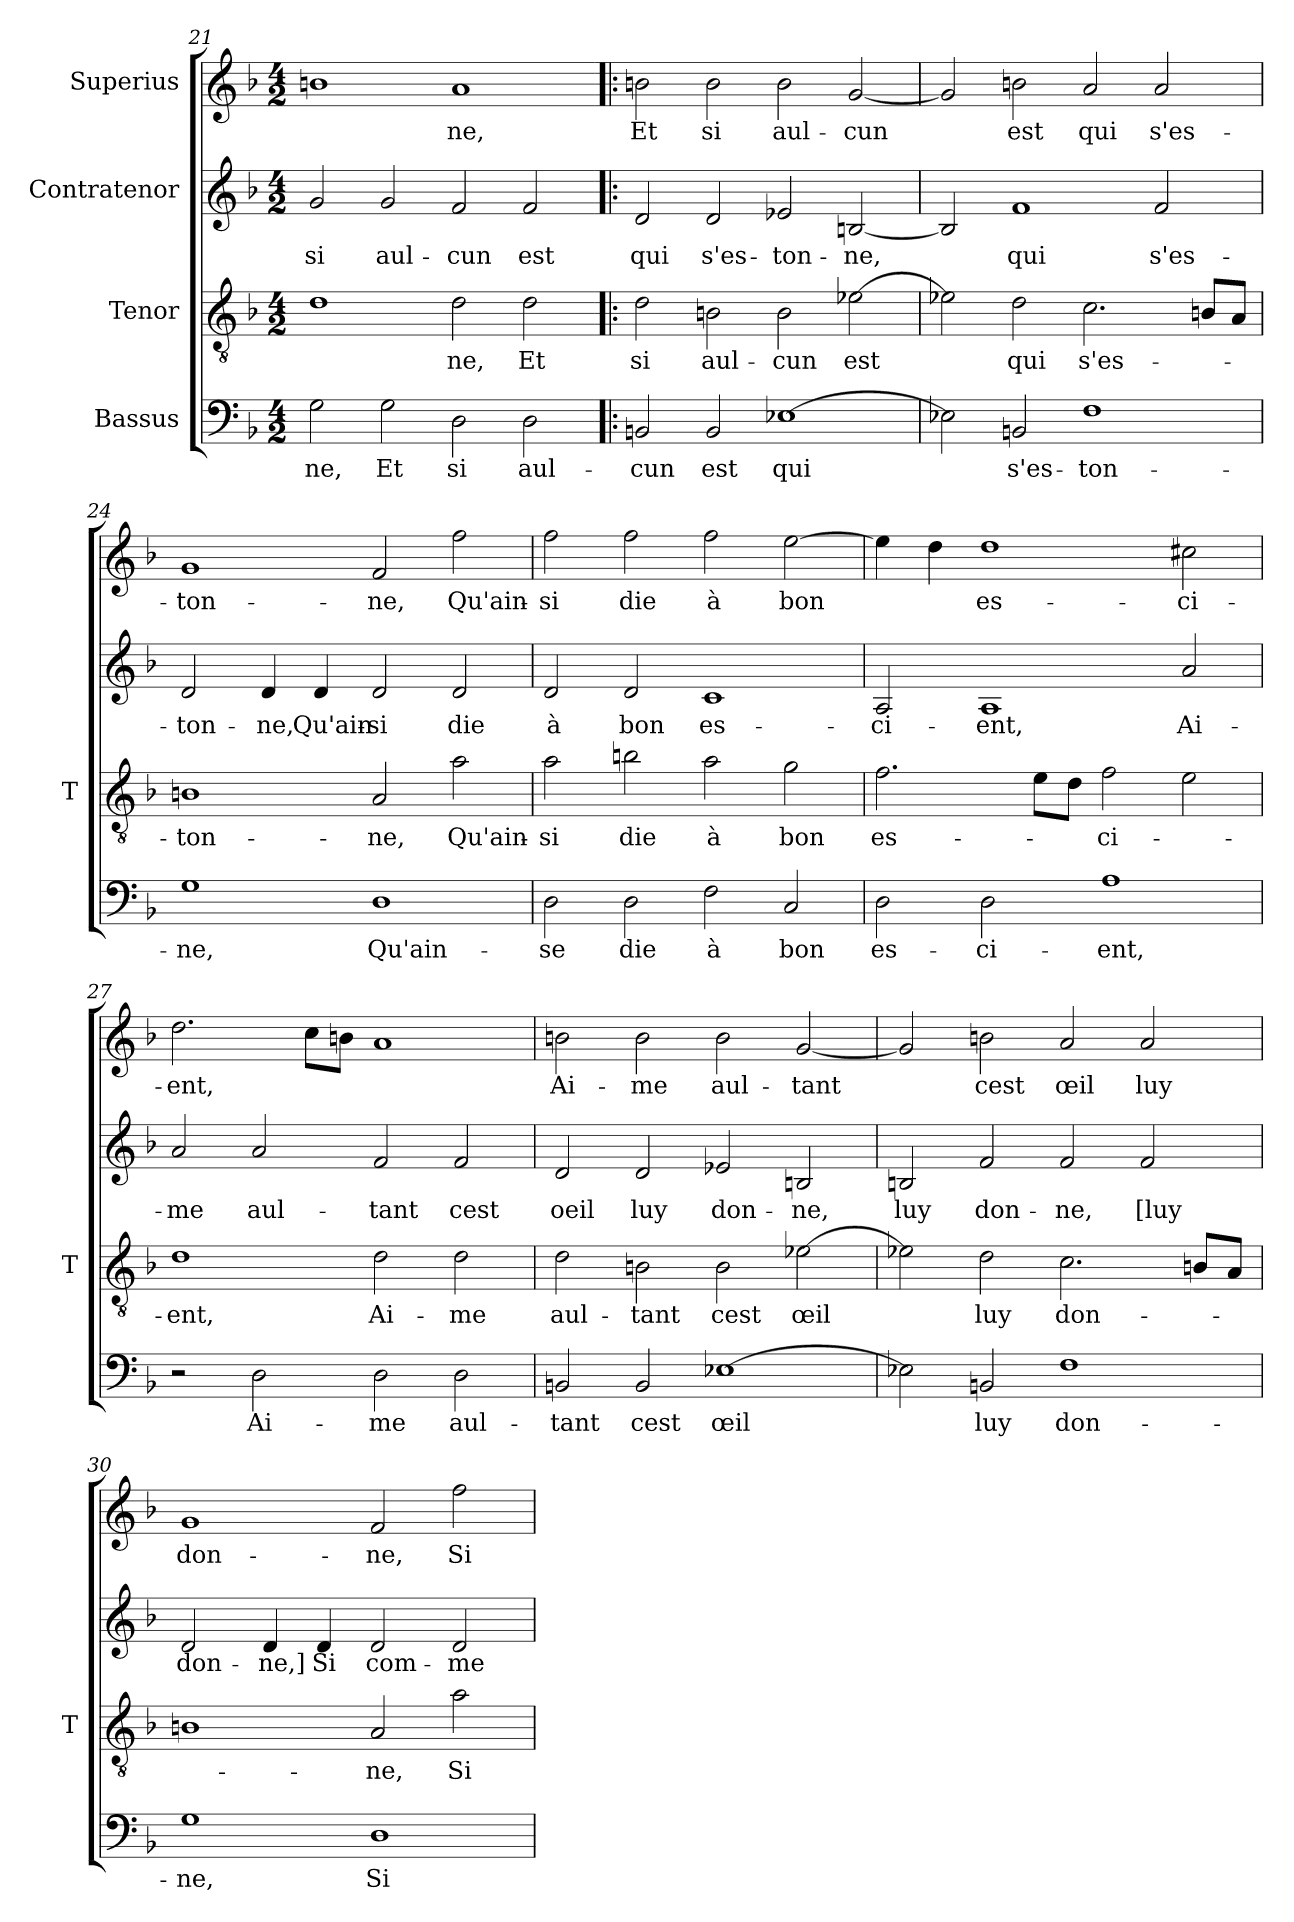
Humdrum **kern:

**kern	**text	**kern	**text	**kern	**text	**kern	**text
*part4	*part4	*part3	*part3	*part2	*part2	*part1	*part1
*staff4	*staff4	*staff3	*staff3	*staff2	*staff2	*staff1	*staff1
*I"Bassus	*	*I"Tenor	*	*I"Contratenor	*	*I"Superius	*
*	*	*I'T	*	*	*	*	*
*clefF4	*	*clefGv2	*	*clefG2	*	*clefG2	*
*k[b-]	*	*k[b-]	*	*k[b-]	*	*k[b-]	*
*M4/2	*	*M4/2	*	*M4/2	*	*M4/2	*
=21	=21	=21	=21	=21	=21	=21	=21
2G	-ne,	1d	.	2g	-si	1b	.
2G	-Et	.	.	2g	aul-	.	.
2D	-si	2d	-ne,	2f	-cun	1a	-ne,
2D	aul-	2d	-Et	2f	-est	.	.
=22!|:	=22!|:	=22!|:	=22!|:	=22!|:	=22!|:	=22!|:	=22!|:
2BB	-cun	2d	-si	2d	-qui	2b	-Et
2BB	-est	2B	aul-	2d	s'es-	2b	-si
[1E-X	-qui	2B	-cun	2e-X	ton-	2b	aul-
.	.	[2e-X	-est	[2B	-ne,	[2g	-cun
=23	=23	=23	=23	=23	=23	=23	=23
2E-X]	.	2e-X]	.	2B]	.	2g]	.
2BB	s'es-	2d	-qui	1f	-qui	2b	-est
1F	ton-	2.c	s'es-	.	.	2a	-qui
.	.	.	.	2f	s'es-	2a	s'es-
.	.	8BL	.	.	.	.	.
.	.	8AJ	.	.	.	.	.
=24	=24	=24	=24	=24	=24	=24	=24
1G	-ne,	1B	ton-	2d	ton-	1g	ton-
.	.	.	.	4d	-ne,	.	.
.	.	.	.	4d	Qu'ain-	.	.
1D	Qu'ain-	2A	-ne,	2d	-si	2f	-ne,
.	.	2a	Qu'ain-	2d	-die	2ff	Qu'ain-
=25	=25	=25	=25	=25	=25	=25	=25
2D	-se	2a	-si	2d	-à	2ff	-si
2D	-die	2b	-die	2d	-bon	2ff	-die
2F	-à	2a	-à	1c	es-	2ff	-à
2C	-bon	2g	-bon	.	.	[2ee	-bon
=26	=26	=26	=26	=26	=26	=26	=26
2D	es-	2.f	es-	2A	ci-	4ee]	.
.	.	.	.	.	.	4dd	.
2D	ci-	.	.	1A	-ent,	1dd	es-
.	.	8eL	.	.	.	.	.
.	.	8dJ	.	.	.	.	.
1A	-ent,	2f	ci-	.	.	.	.
.	.	2e	.	2a	Ai-	2cc#X	ci-
=27	=27	=27	=27	=27	=27	=27	=27
2r	.	1d	-ent,	2a	-me	2.dd	-ent,
2D	Ai-	.	.	2a	aul-	.	.
.	.	.	.	.	.	8ccL	.
.	.	.	.	.	.	8bJ	.
2D	-me	2d	Ai-	2f	-tant	1a	.
2D	aul-	2d	-me	2f	-cest	.	.
=28	=28	=28	=28	=28	=28	=28	=28
2BB	-tant	2d	aul-	2d	-oeil	2b	Ai-
2BB	-cest	2B	-tant	2d	-luy	2b	-me
[1E-X	-œil	2B	-cest	2e-X	don-	2b	aul-
.	.	[2e-X	-œil	2B	-ne,	[2g	-tant
=29	=29	=29	=29	=29	=29	=29	=29
2E-X]	.	2e-X]	.	2B	-luy	2g]	.
2BB	-luy	2d	-luy	2f	don-	2b	-cest
1F	don-	2.c	don-	2f	-ne,	2a	-œil
.	.	.	.	2f	-[luy	2a	-luy
.	.	8BL	.	.	.	.	.
.	.	8AJ	.	.	.	.	.
=30	=30	=30	=30	=30	=30	=30	=30
1G	-ne,	1B	.	2d	don-	1g	don-
.	.	.	.	4d	-ne,]	.	.
.	.	.	.	4d	-Si	.	.
1D	-Si	2A	-ne,	2d	com-	2f	-ne,
.	.	2a	-Si	2d	-me	2ff	-Si
=	=	=	=	=	=	=	=
*-	*-	*-	*-	*-	*-	*-	*-
